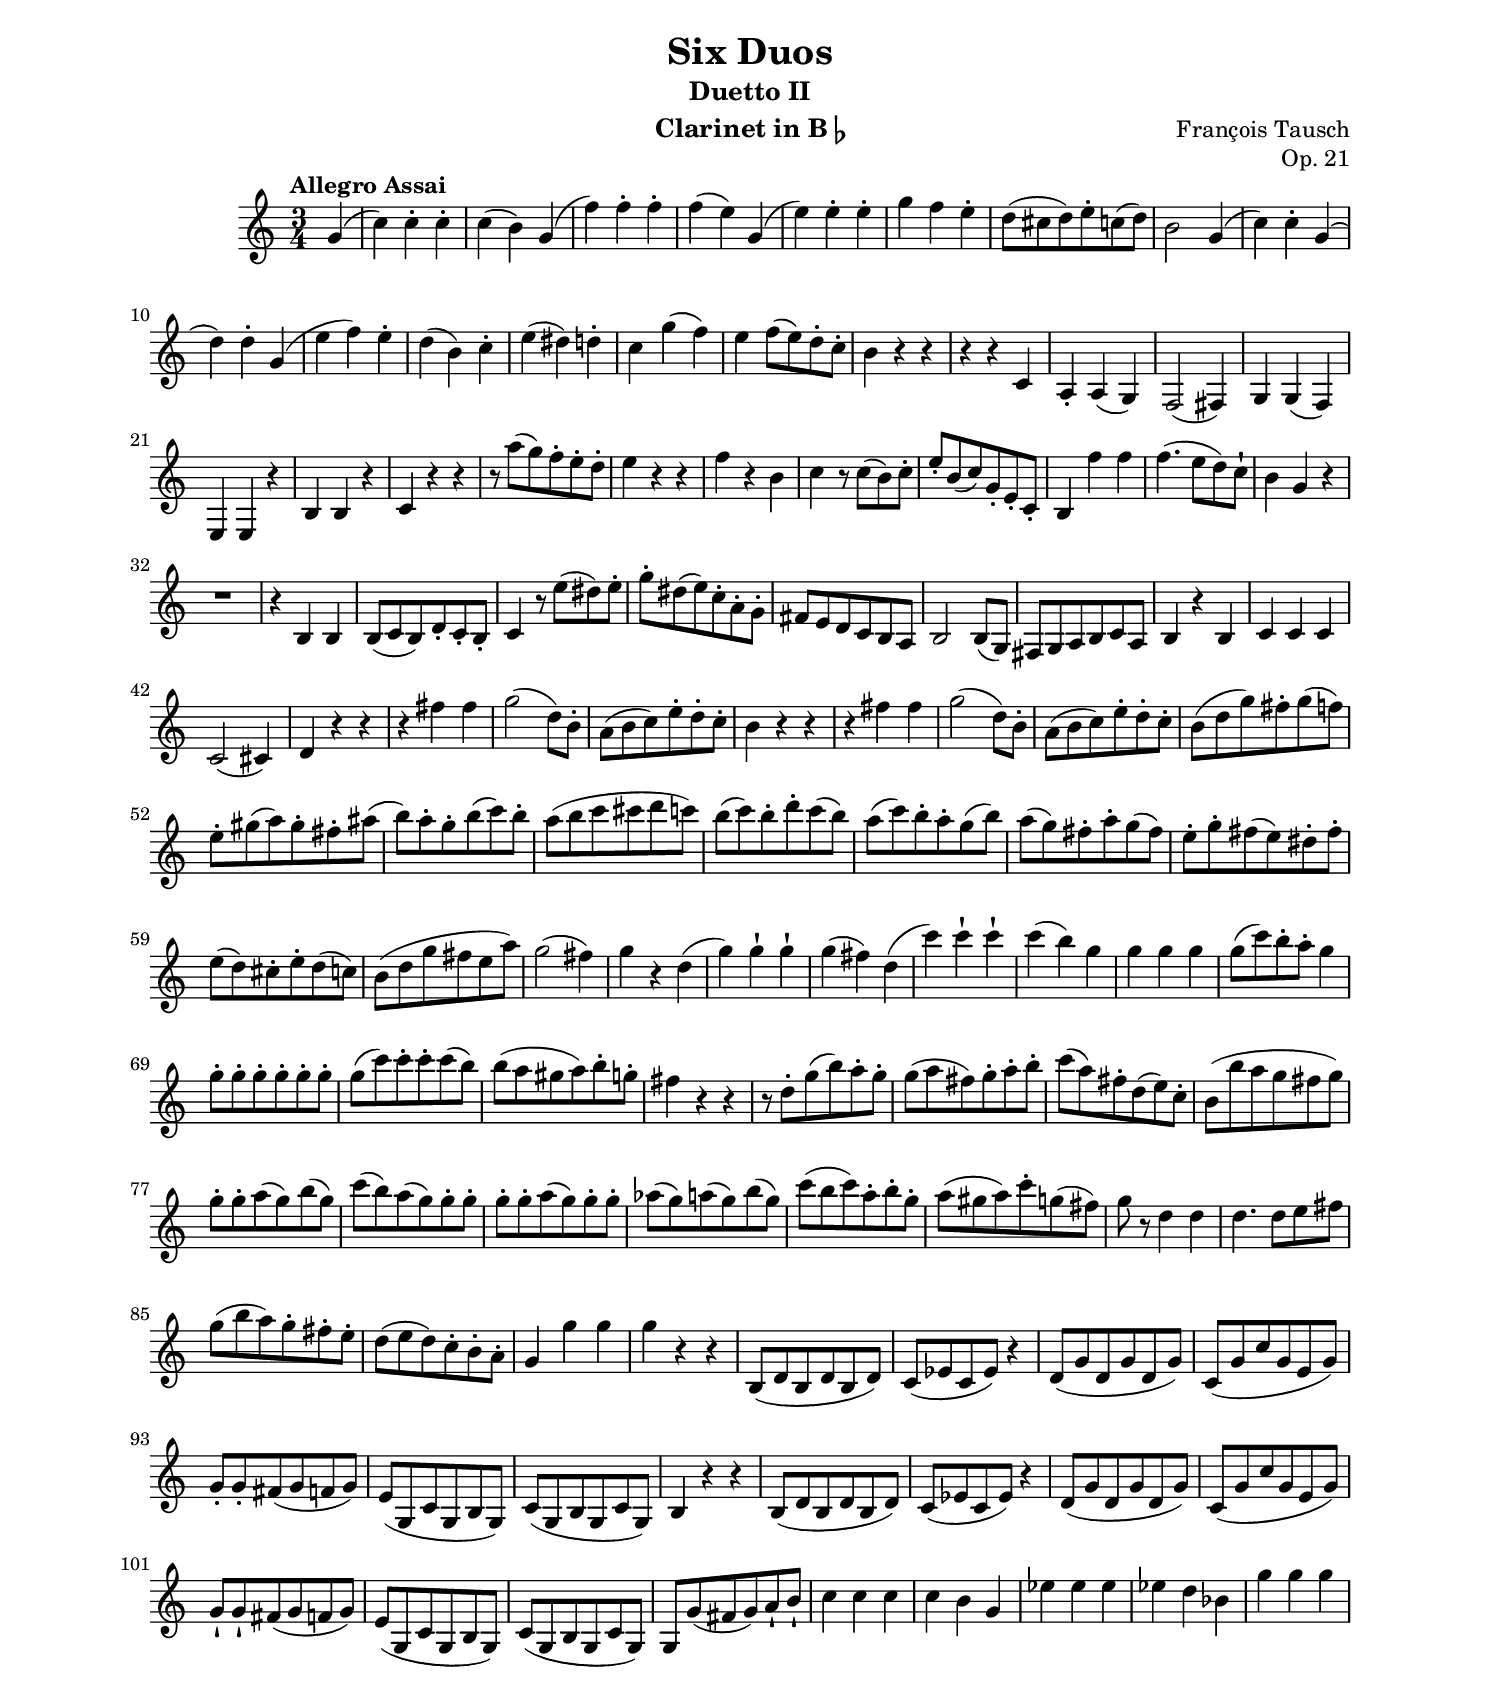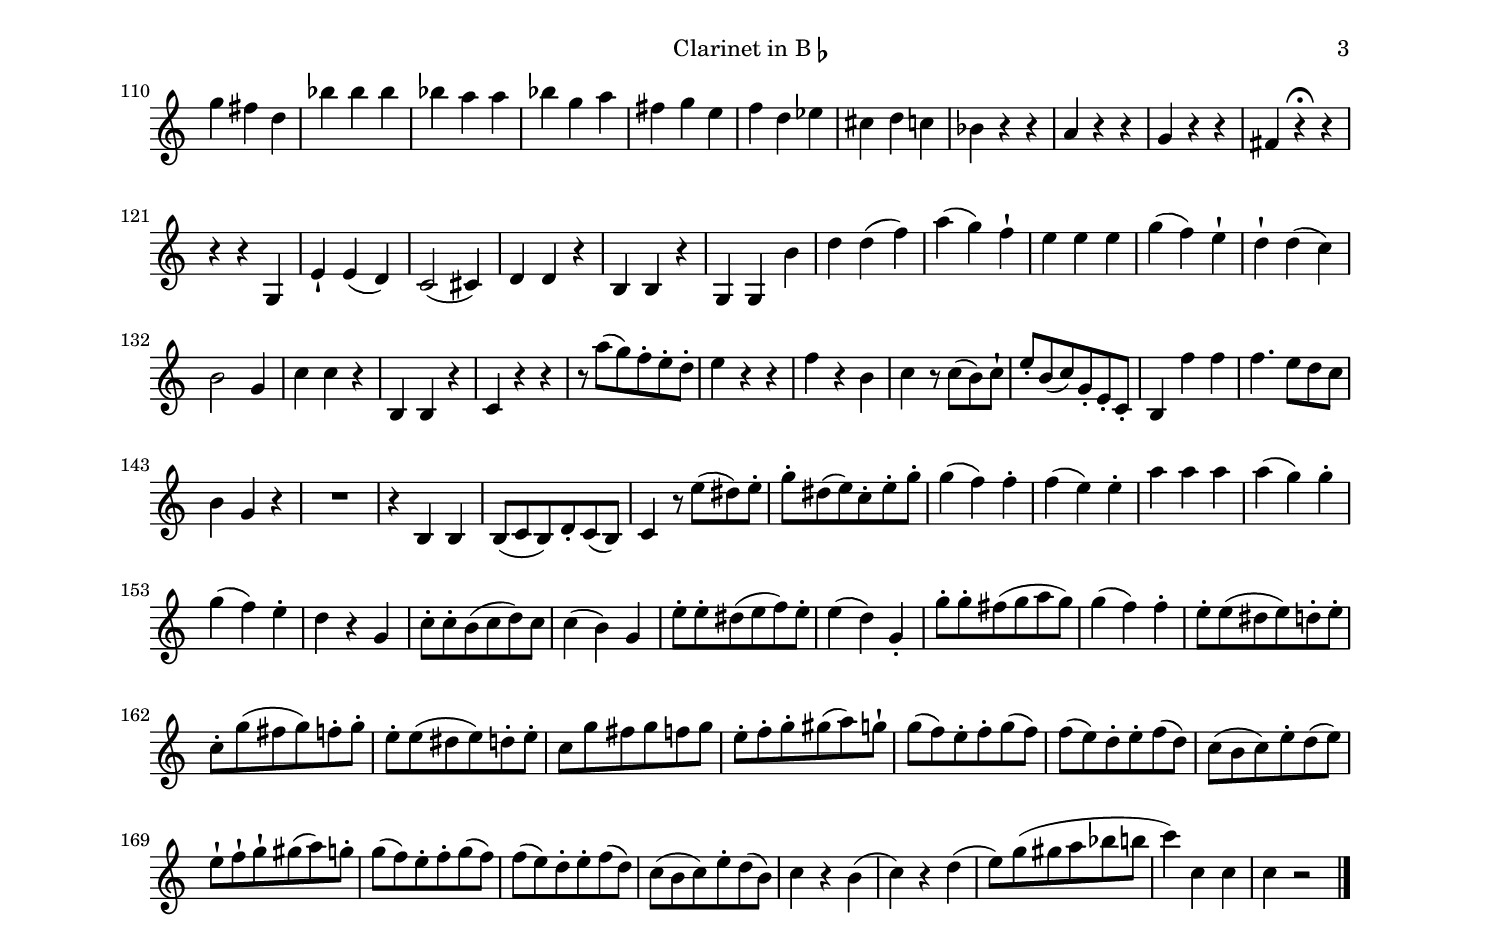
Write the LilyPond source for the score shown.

\version "2.19.64"
\pointAndClickOff

\include "../defs.ly"
TwoOneClarinet = \relative g' {
    \transposition bes
    \clef "treble"
    \key c \major
    \time 3/4
    \partial 4
    \tempo "Allegro Assai" 2.=68
    g4 ( | % 1
    c4 ) c4 -. c4 -. | % 2
    c4 ( b4 ) g4 ( | % 3
    f'4 ) f4 -. f4 -. | % 4
    f4 ( e4 ) g,4 ( | % 5
    e'4 ) e4 -. e4 -. | % 6
    g4 f4 e4 -. | % 7
    d8 ( cis8 d8 ) e8 -. c8 ( d8 ) | % 8
    b2 g4 ( | % 9
    c4 ) c4 -. g4 ( | \barNumberCheck #10
    d'4 ) d4 -. g,4 ( | % 11
    e'4 f4 ) e4 -. | % 12
    d4 ( b4 ) c4 -. | % 13
    e4 ( dis4 ) d4 -. | % 14
    c4 g'4 ( f4 ) | % 15
    e4 f8 ( e8 ) d8 -. c8 -. | % 16
    b4 r4 r4 | % 17
    r4 r4 c,4 | % 18
    a4 -. a4 ( g4 ) | % 19
    f2 ( fis4 ) | \barNumberCheck #20
    g4 g4 ( f4 ) | % 21
    e4 e4 r4 | % 22
    b'4 b4 r4 | % 23
    c4 r4 r4 | % 24
    r8 a''8 ( g8 ) f8 -. e8 -. d8 -. | % 25
    e4 r4 r4 | % 26
    f4 r4 b,4 | % 27
    c4 r8 c8 ( b8 ) c8 -. | % 28
    e8 -. b8 ( c8 ) g8 -. e8 -. c8 -. | % 29
    b4 f''4 f4 | \barNumberCheck #30
    f4. ( e8 d8 ) c8 -! | % 31
    b4 g4 r4 | % 32
    R2. | % 33
    r4 b,4 b4 | % 34
    b8 ( c8 b8 ) d8 -. c8 -. b8 -. | % 35
    c4 r8 e'8 ( dis8 ) e8 -. | % 36
    g8 -. dis8 ( e8 ) c8 -. a8 -. g8 -. | % 37
    fis8 e8 d8 c8 b8 a8 | % 38
    b2 b8 ( g8 ) | % 39
    fis8 g8 a8 b8 c8 a8 | \barNumberCheck #40
    b4 r4 b4 | % 41
    c4 c4 c4 | % 42
    c2 ( cis4 ) | % 43
    d4 r4 r4 | % 44
    r4 fis'4 fis4 | % 45
    g2 ( d8 ) b8 -. | % 46
    a8 ( b8 c8 ) e8 -. d8 -. c8 -. | % 47
    b4 r4 r4 | % 48
    r4 fis'4 fis4 | % 49
    g2 ( d8 ) b8 -. | \barNumberCheck #50
    a8 ( b8 c8 ) e8 -. d8 -. c8 -. | % 51
    b8 ( d8 g8 ) fis8 -. g8 ( f8 ) | % 52
    e8 -. gis8 ( a8 ) gis8 -. fis8 -. ais8 ( | % 53
    b8 ) a8 -. g8 -. b8 ( c8 ) b8 -. | % 54
    a8 ( b8 c8 cis8 d8 c8 ) | % 55
    b8 ( c8 ) b8 -. d8 -. c8 ( b8 ) | % 56
    a8 ( c8 ) b8 -. a8 -. g8 ( b8 ) | % 57
    a8 ( g8 ) fis8 -. a8 -. g8 ( fis8 ) | % 58
    e8 -. g8 -. fis8 ( e8 ) dis8 -. fis8 -. | % 59
    e8 ( d8 ) cis8 -. e8 -. d8 ( c8 ) | \barNumberCheck #60
    b8 ( d8 g8 fis8 e8 a8 ) | % 61
    g2 ( fis4 ) | % 62
    g4 r4 d4 ( | % 63
    g4 ) g4 -! g4 -! | % 64
    g4 ( fis4 ) d4 ( | % 65
    c'4 ) c4 -! c4 -! | % 66
    c4 ( b4 ) g4 | % 67
    g4 g4 g4 | % 68
    g8 ( c8 ) b8 -. a8 -. g4 | % 69
    g8 -. g8 -. g8 -. g8 -. g8 -. g8 -. | \barNumberCheck #70
    g8 ( c8 ) c8 -. c8 -. c8 ( b8 ) | % 71
    b8 ( a8 gis8 a8 ) b8 -. g8 -. | % 72
    fis4 r4 r4 | % 73
    r8 d8 -. g8 ( b8 ) a8 -. g8 -. | % 74
    g8 ( a8 fis8 ) g8 -. a8 -. b8 -. | % 75
    c8 ( a8 ) fis8 -. d8 ( e8 ) c8 -. | % 76
    b8 ( b'8 a8 g8 fis8 g8 ) | % 77
    g8 -. g8 -. a8 ( g8 ) b8 ( g8 ) | % 78
    c8 ( b8 ) a8 ( g8 ) g8 -. g8 -. | % 79
    g8 -. g8 -. a8 ( g8 ) g8 -. g8 -. | \barNumberCheck #80
    as8 ( g8 ) a8 ( g8 ) b8 ( g8 ) | % 81
    c8 ( b8 c8 ) a8 -. b8 -. g8 -. | % 82
    a8 ( gis8 a8 ) c8 -. g8 ( fis8 ) | % 83
    g8 r8 d4 d4 | % 84
    d4. d8 e8 fis8 | % 85
    g8 ( b8 a8 ) g8 -. fis8 -. e8 -. | % 86
    d8 ( e8 d8 ) c8 -. b8 -. a8 -. | % 87
    g4 g'4 g4 | % 88
    g4 r4 r4 | % 89
    b,,8 ( d8 b8 d8 b8 d8 ) | \barNumberCheck #90
    c8 ( es8 c8 es8 ) r4 | % 91
    d8 ( g8 d8 g8 d8 g8 ) | % 92
    c,8 ( g'8 c8 g8 e8 g8 ) | % 93
    g8 -. g8 -. fis8 ( g8 f8 g8 ) | % 94
    e8 ( g,8 c8 g8 b8 g8 ) | % 95
    c8 ( g8 b8 g8 c8 g8 ) | % 96
    b4 r4 r4 | % 97
    b8 ( d8 b8 d8 b8 d8 ) | % 98
    c8 ( es8 c8 es8 ) r4 | % 99
    d8 ( g8 d8 g8 d8 g8 ) | \barNumberCheck #100
    c,8 ( g'8 c8 g8 e8 g8 ) | % 101
    g8 -! g8 -! fis8 ( g8 f8 g8 ) | % 102
    e8 ( g,8 c8 g8 b8 g8 ) | % 103
    c8 ( g8 b8 g8 c8 g8 ) | % 104
    g8 g'8 ( fis8 g8 ) a8 -! b8 -! | % 105
    c4 c4 c4 | % 106
    c4 b4 g4 | % 107
    es'4 es4 es4 | % 108
    es4 d4 bes4 | % 109
    g'4 g4 g4 | \barNumberCheck #110
    g4 fis4 d4 | % 111
    bes'4 bes4 bes4 | % 112
    bes4 a4 a4 | % 113
    bes4 g4 a4 | % 114
    fis4 g4 e4 | % 115
    f4 d4 es4 | % 116
    cis4 d4 c4 | % 117
    bes4 r4 r4 | % 118
    a4 r4 r4 | % 119
    g4 r4 r4 | \barNumberCheck #120
    fis4 r4 ^\fermata r4 | % 121
    r4 r4 g,4 | % 122
    e'4 -! e4 ( d4 ) | % 123
    c2 ( cis4 ) | % 124
    d4 d4 r4 | % 125
    b4 b4 r4 | % 126
    g4 g4 b'4 | % 127
    d4 d4 ( f4 ) | % 128
    a4 ( g4 ) f4 -! | % 129
    e4 e4 e4 | \barNumberCheck #130
    g4 ( f4 ) e4 -! | % 131
    d4 -! d4 ( c4 ) | % 132
    b2 g4 | % 133
    c4 c4 r4 | % 134
    b,4 b4 r4 | % 135
    c4 r4 r4 | % 136
    r8 a''8 ( g8 ) f8 -. e8 -. d8 -. | % 137
    e4 r4 r4 | % 138
    f4 r4 b,4 | % 139
    c4 r8 c8 ( b8 ) c8 -! | \barNumberCheck #140
    e8 -. b8 ( c8 ) g8 -. e8 -. c8 -. | % 141
    b4 f''4 f4 | % 142
    f4. e8 d8 c8 | % 143
    b4 g4 r4 | % 144
    R2. | % 145
    r4 b,4 b4 | % 146
    b8 ( c8 b8 ) d8 -. c8 ( b8 ) | % 147
    c4 r8 e'8 ( dis8 ) e8 -. | % 148
    g8 -. dis8 ( e8 ) c8 -. e8 -. g8 -. | % 149
    g4 ( f4 ) f4 -. | \barNumberCheck #150
    f4 ( e4 ) e4 -. | % 151
    a4 a4 a4 | % 152
    a4 ( g4 ) g4 -. | % 153
    g4 ( f4 ) e4 -. | % 154
    d4 r4 g,4 | % 155
    c8 -. c8 -. b8 ( c8 d8 ) c8 | % 156
    c4 ( b4 ) g4 | % 157
    e'8 -. e8 -. dis8 ( e8 f8 ) e8 -. | % 158
    e4 ( d4 ) g,4 -. | % 159
    g'8 -. g8 -. fis8 ( g8 a8 g8 ) | \barNumberCheck #160
    g4 ( f4 ) f4 -. | % 161
    e8 -. e8 ( dis8 e8 ) d8 -. e8 -. | % 162
    c8 -. g'8 ( fis8 g8 ) f8 -. g8 -. | % 163
    e8 -. e8 ( dis8 e8 ) d8 -. e8 -. | % 164
    c8 g'8 fis8 g8 f8 g8 | % 165
    e8 -. f8 -. g8 -. gis8 ( a8 ) g8 -! | % 166
    g8 ( f8 ) e8 -. f8 -. g8 ( f8 ) | % 167
    f8 ( e8 ) d8 -. e8 -. f8 ( d8 ) | % 168
    c8 ( b8 c8 ) e8 -. d8 ( e8 ) | % 169
    e8 -! f8 -! g8 -! gis8 ( a8 ) g8 -. | \barNumberCheck #170
    g8 ( f8 ) e8 -. f8 -. g8 ( f8 ) | % 171
    f8 ( e8 ) d8 -. e8 -. f8 ( d8 ) | % 172
    c8 ( b8 c8 ) e8 -. d8 ( b8 ) | % 173
    c4 r4 b4 ( | % 174
    c4 ) r4 d4 ( | % 175
    e8 ) g8 ( gis8 a8 bes8 b8 | % 176
    c4 ) c,4 c4 | % 177
    c4 r2 \bar "|."
    }


\header {
  title =  "Six Duos"
  composer = "François Tausch"
  opus = "Op. 21"
  instrument = \markup { "Clarinet in B" \flat }
}

\paper {
  paper-width = 10\in
  paper-height = 13\in
  top-margin = 1.0\in
  bottom-margin = 1.0\in
  left-margin = 1.0\in
  right-margin = 1.0\in
  page-breaking = #ly:page-turn-breaking
  first-page-number = 2
}

\bookpart {
  \header {
    subtitle = "Duetto II"
  }

  \score {
    \keepWithTag #'(withCue edited)
    \removeWithTag #'orig
    <<
      \new Staff
        <<
          \context Staff <<
            \set Score.tempoHideNote = ##t
            \context Voice { \TwoOneClarinet }
          >>
        >>
    >>
    \layout {}
  }
}